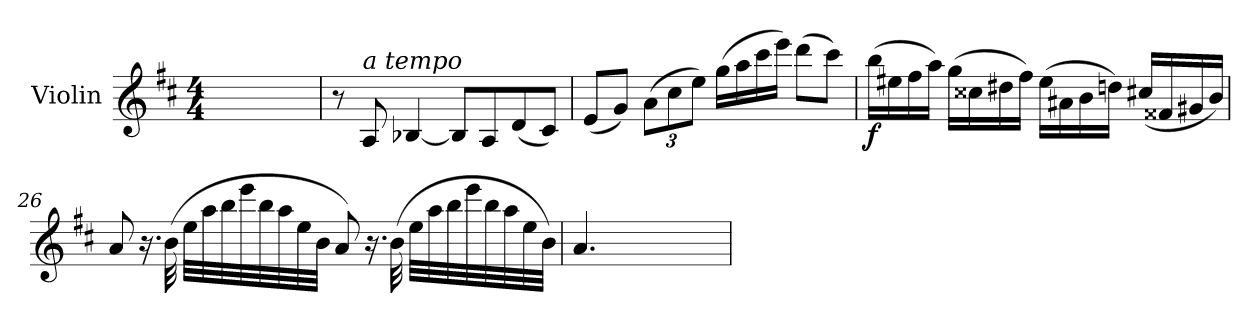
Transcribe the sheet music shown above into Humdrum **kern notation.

**kern	**dynam
*part1	*part1
*staff1	*staff1
*I"Violin	*
*I'Vln.	*
*clefG2	*
*k[f#c#]	*
*M4/4	*
=1	=1
1ryy	.
=23	=23
8r	.
!LO:TX:a:i:t=a tempo	!
8A/	.
[4B-X/	.
8B-/L]	.
8A/	.
(<8d/	.
8c#i/J)	.
=24	=24
(<8e/L	.
8g/J)	.
*Xbrackettup	*
(>12a\L	.
12cc#\	.
12ee\J)	.
(>16gg\LL	.
16aa\	.
16ccc#\	.
16eee\JJ)	.
(>8ddd\L	.
8ccc#\J)	.
!!LO:LB:g=z
=25	=25
!	!LO:DY:b
(>16bb\LL	f
16ee#X\	.
16ff#\	.
16aa\JJ)	.
(>16gg\LL	.
16cc##\	.
16dd#X\	.
16ff#\JJ)	.
(>16ee#\LL	.
16a#X\	.
16b\	.
16ddn\JJ)	.
(<16cc#X/LL	.
16f##/	.
16g#X/	.
16b/JJ)	.
!!LO:LB:g=z
=26	=26
8a/	.
16.r	.
(>32b\	.
32ee\LLL	.
32aa\	.
32bb\	.
32eee\	.
32bb\	.
32aa\	.
32ee\	.
32b\JJJ	.
8a/)	.
16.r	.
(>32b\	.
32ee\LLL	.
32aa\	.
32bb\	.
32eee\	.
32bb\	.
32aa\	.
32ee\	.
32b\JJJ)	.
=27	=27
4.a/	.
2ryy	.
8ryy	.
=	=
*-	*-
